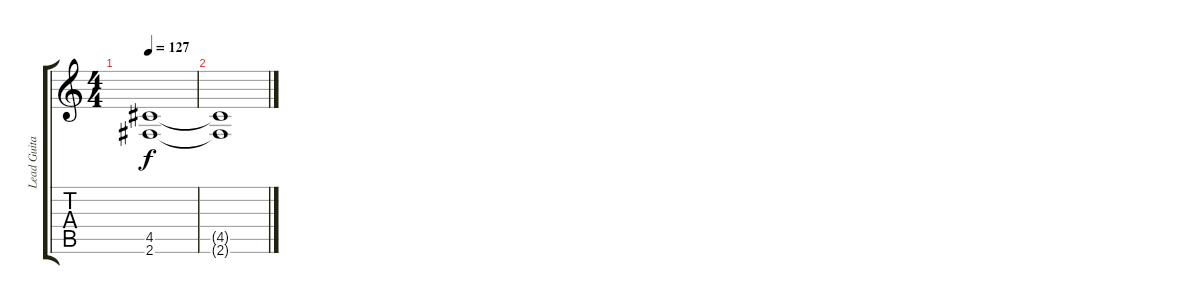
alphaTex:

\track ("Lead Guitar" "Lead Guita") {instrument distortionguitar}
\staff {score tabs}
\tuning (E4 B3 G3 D3 A2 E2) {hide}
\ts (4 4)
\tempo 127
\clef g2
\ks c
(4.5{t} 2.6{t}).1{dy f} |
(4.5{t} 2.6{t}).1
